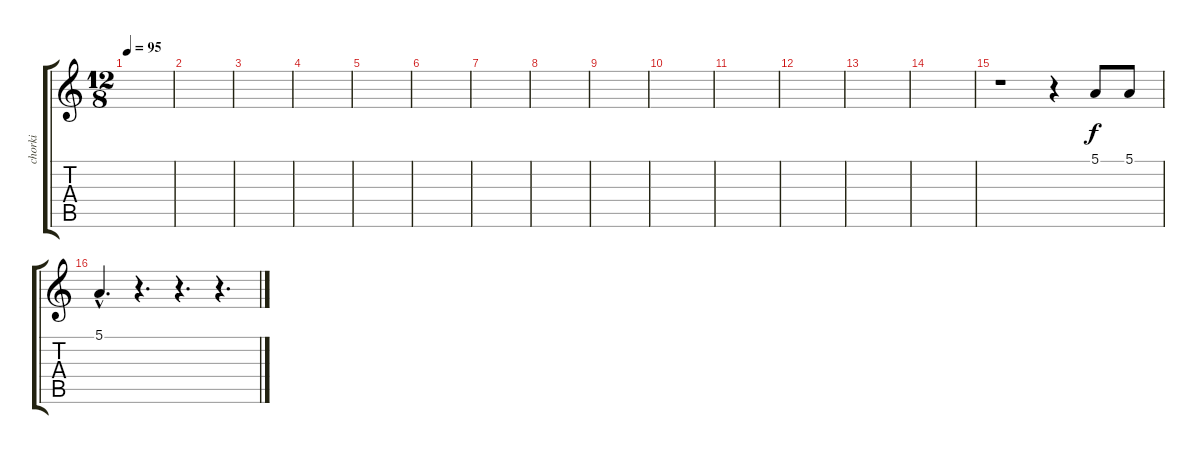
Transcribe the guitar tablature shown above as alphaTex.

\track ("chorki" "chorki") {instrument frenchhorn}
\staff {score tabs}
\tuning (E4 B3 G3 D3 A2 E2) {hide}
\ts (12 8)
\tempo 95
\clef g2
\ks c
|
|
|
|
|
|
|
|
|
|
|
|
|
|
r.1 r.4 5.1.8 5.1.8 |
5.1{hac}.4{d} r.4{d} r.4{d} r.4{d}
